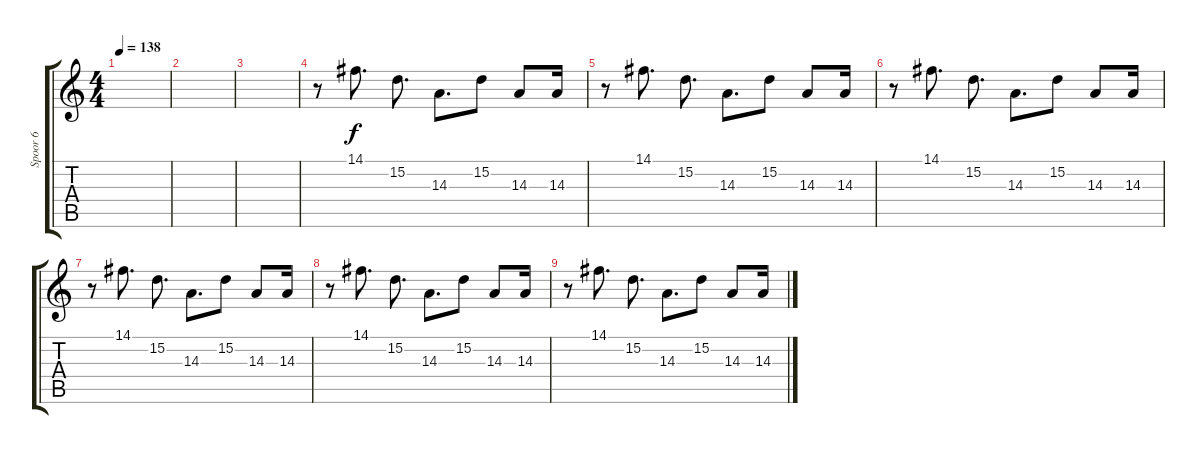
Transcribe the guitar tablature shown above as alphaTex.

\track ("Spoor 6" "Spoor 6") {instrument electricpiano1}
\staff {score tabs}
\tuning (E4 B3 G3 D3 A2 E2) {hide}
\ts (4 4)
\tempo 138
\clef g2
\ks c
|
|
|
r.8 14.1.8{d} 15.2.8{d} 14.3.8{d} 15.2.8 14.3.8 14.3.16 |
r.8 14.1.8{d} 15.2.8{d} 14.3.8{d} 15.2.8 14.3.8 14.3.16 |
r.8 14.1.8{d} 15.2.8{d} 14.3.8{d} 15.2.8 14.3.8 14.3.16 |
r.8 14.1.8{d} 15.2.8{d} 14.3.8{d} 15.2.8 14.3.8 14.3.16 |
r.8 14.1.8{d} 15.2.8{d} 14.3.8{d} 15.2.8 14.3.8 14.3.16 |
r.8 14.1.8{d} 15.2.8{d} 14.3.8{d} 15.2.8 14.3.8 14.3.16
